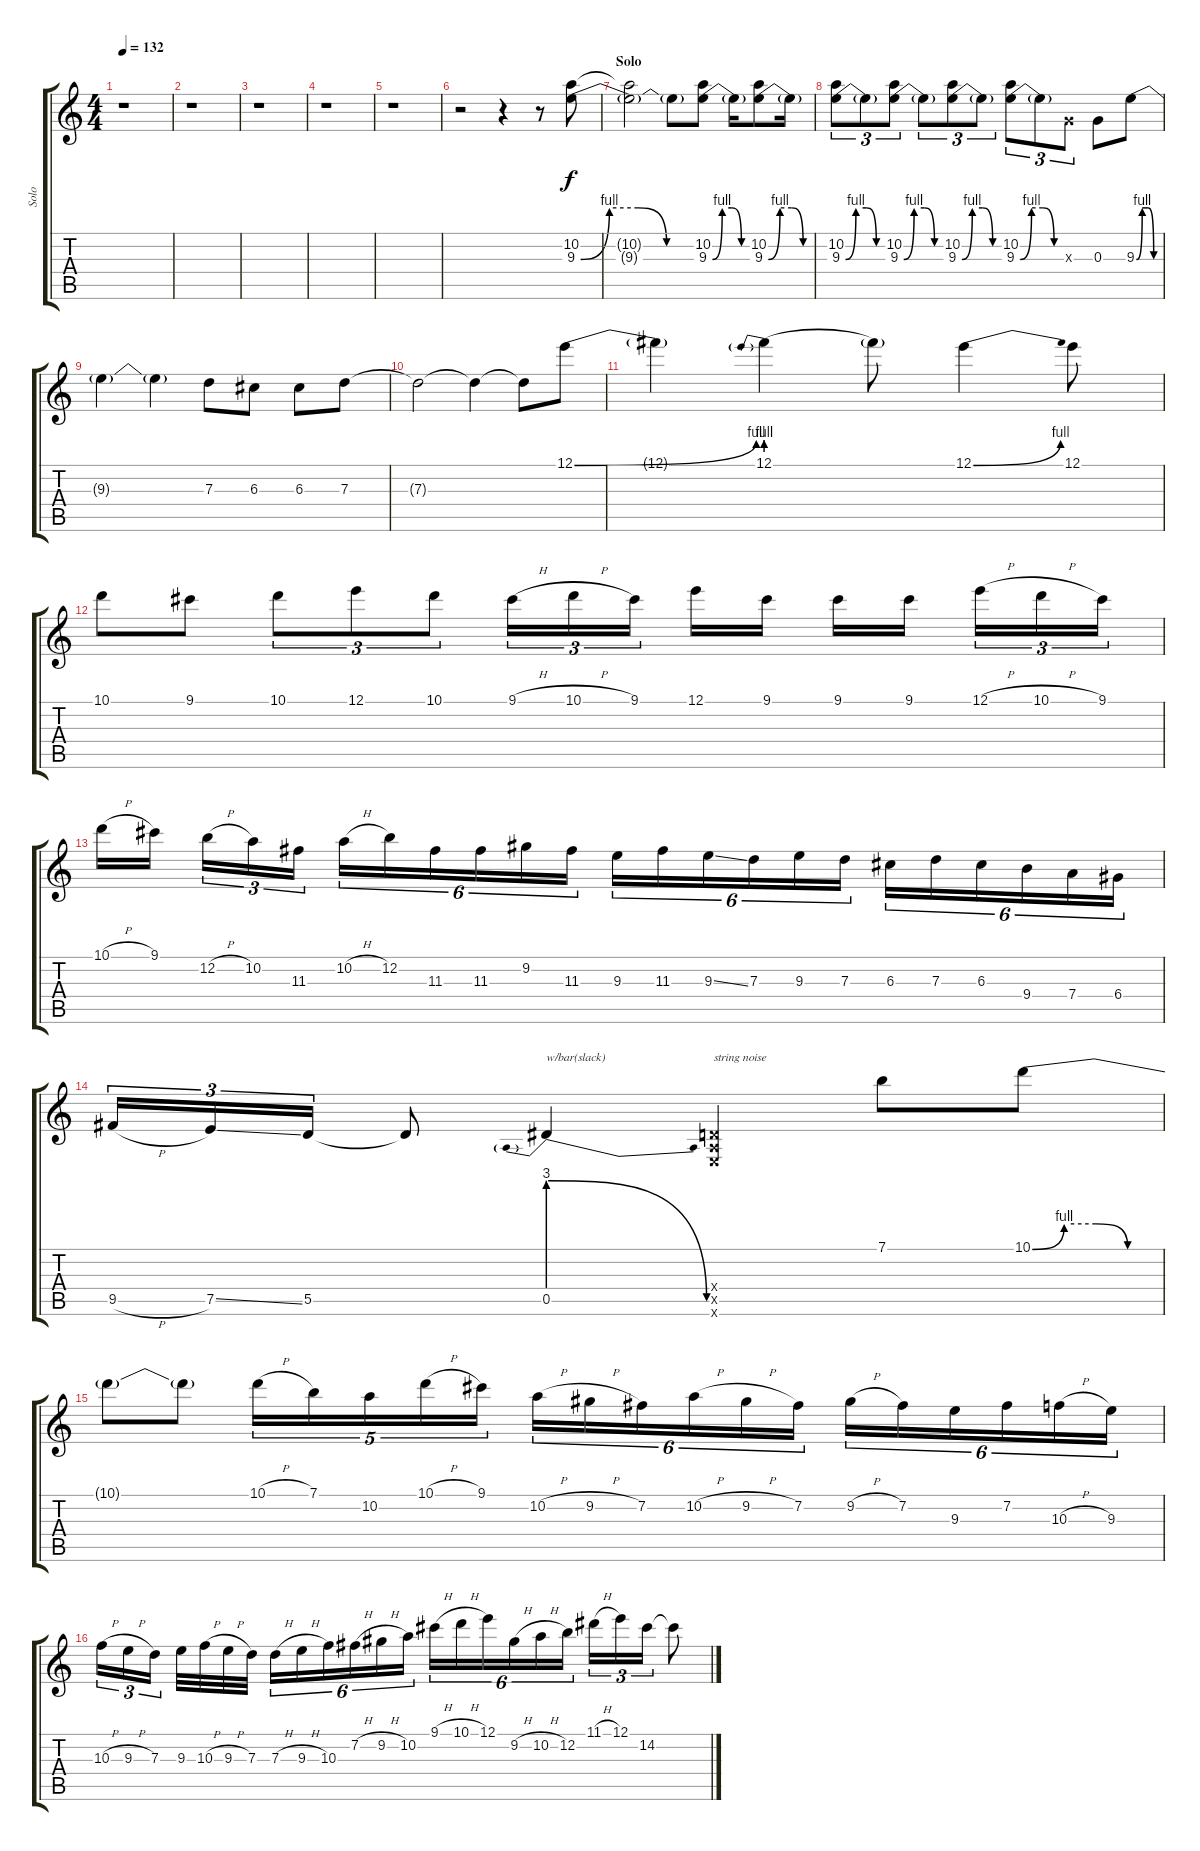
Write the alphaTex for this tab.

\track ("Solo" "Solo") {instrument distortionguitar}
\staff {score tabs}
\tuning (E4 B3 G3 D3 A2 E2) {hide}
\ts (4 4)
\tempo 132
\clef g2
\ks c
r.1{dy f} |
r.1 |
r.1 |
r.1 |
r.1 |
r.2 r.4 r.8 (10.2 9.3{be (custom 0 0 15 4 30 4 45 0 60 0)}).8 |
\section ("" "Solo")
(10.2{t} 9.3{t}).2 9.3{t}.8 (10.2 9.3{be (custom 0 0 15 4 30 4 45 0 60 0)}).8 9.3{t}.16 (10.2 9.3{be (custom 0 0 15 4 30 4 45 0 60 0)}).8 9.3{t}.16 |
(10.2 9.3{be (custom 0 0 15 4 30 4 45 0 60 0)}).8{tu (3 2)} 9.3{t}.8{tu (3 2)} (10.2 9.3{be (custom 0 0 15 4 30 4 45 0 60 0)}).8{tu (3 2)} 9.3{t}.8{tu (3 2)} (10.2 9.3{be (custom 0 0 15 4 30 4 45 0 60 0)}).8{tu (3 2)} 9.3{t}.8{tu (3 2)} (10.2 9.3{be (custom 0 0 15 4 30 4 45 0 60 0)}).8{tu (3 2)} 9.3{t}.8{tu (3 2)} 0.3{x}.8{tu (3 2)} 0.3.8 9.3{be (custom 0 0 15 4 30 4 45 0 60 0)}.8 |
9.3{t}.4 9.3{t}.4 7.3.8 6.3.8 6.3.8 7.3.8 |
7.3{t}.2 7.3{t}.4 7.3{t}.8 12.1{be (bend 0 0 60 4)}.8 |
12.1{t}.4 12.1{be (prebend 0 4 60 4)}.4 12.1{t}.8 12.1{be (bend 0 0 60 4)}.4 12.1.8 |
10.1.8 9.1.8 10.1.8{tu (3 2)} 12.1.8{tu (3 2)} 10.1.8{tu (3 2)} 9.1{h}.16{tu (3 2)} 10.1{h}.16{tu (3 2)} 9.1.16{tu (3 2)} 12.1.16 9.1.16 9.1.16 9.1.16 12.1{h}.16{tu (3 2)} 10.1{h}.16{tu (3 2)} 9.1.16{tu (3 2)} |
10.1{h}.16 9.1.16 12.2{h}.16{tu (3 2)} 10.2.16{tu (3 2)} 11.3.16{tu (3 2)} 10.2{h}.16{tu (6 4)} 12.2.16{tu (6 4)} 11.3.16{tu (6 4)} 11.3.16{tu (6 4)} 9.2.16{tu (6 4)} 11.3.16{tu (6 4)} 9.3.16{tu (6 4)} 11.3.16{tu (6 4)} 9.3{ss}.16{tu (6 4)} 7.3.16{tu (6 4)} 9.3.16{tu (6 4)} 7.3.16{tu (6 4)} 6.3.16{tu (6 4)} 7.3.16{tu (6 4)} 6.3.16{tu (6 4)} 9.4.16{tu (6 4)} 7.4.16{tu (6 4)} 6.4.16{tu (6 4)} |
9.5{h}.16{tu (3 2)} 7.5{ss}.16{tu (3 2)} 5.5.16{tu (3 2)} 5.5{t}.8 0.5{be (prebendrelease 0 12 60 0)}.4{txt "w/bar(slack)"} (0.4{x} 0.5{x} 0.6{x}).4{txt "string noise"} 7.1.8 10.1{be (custom 0 0 15 4 30 4 45 0 60 0)}.8 |
10.1{t}.8 10.1{t}.8 10.1{h}.16{tu (5 4)} 7.1.16{tu (5 4)} 10.2.16{tu (5 4)} 10.1{h}.16{tu (5 4)} 9.1.16{tu (5 4)} 10.2{h}.16{tu (6 4)} 9.2{h}.16{tu (6 4)} 7.2.16{tu (6 4)} 10.2{h}.16{tu (6 4)} 9.2{h}.16{tu (6 4)} 7.2.16{tu (6 4)} 9.2{h}.16{tu (6 4)} 7.2.16{tu (6 4)} 9.3.16{tu (6 4)} 7.2.16{tu (6 4)} 10.3{h}.16{tu (6 4)} 9.3.16{tu (6 4)} |
10.3{h}.16{tu (3 2)} 9.3{h}.16{tu (3 2)} 7.3.16{tu (3 2)} 9.3.32 10.3{h}.32 9.3{h}.32 7.3.32 7.3{h}.16{tu (6 4)} 9.3{h}.16{tu (6 4)} 10.3.16{tu (6 4)} 7.2{h}.16{tu (6 4)} 9.2{h}.16{tu (6 4)} 10.2.16{tu (6 4)} 9.1{h}.16{tu (6 4)} 10.1{h}.16{tu (6 4)} 12.1.16{tu (6 4)} 9.2{h}.16{tu (6 4)} 10.2{h}.16{tu (6 4)} 12.2.16{tu (6 4)} 11.1{h}.16{tu (3 2)} 12.1.16{tu (3 2)} 14.2.16{tu (3 2)} 14.2{t}.8
